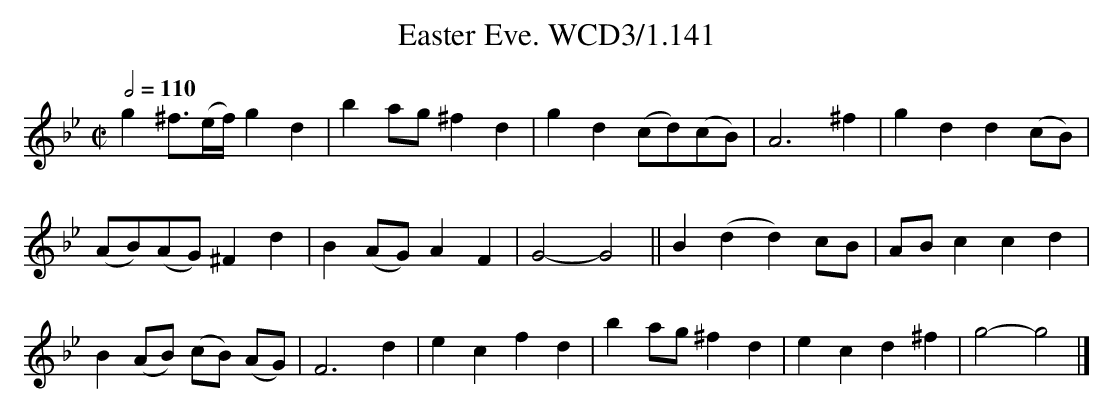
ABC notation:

X:1
T:Easter Eve. WCD3/1.141
M:C|
L:1/8
Q:1/2=110
K:Gm
g2^f>(ef/) g2d2|b2ag ^f2d2|\
g2d2 (cd)(cB)|A6^f2|g2d2 d2(cB)|
(AB)(AG) ^F2d2|B2(AG) A2F2|G4-G4||\
B2(d2 d2)cB|ABc2 c2d2|
B2(AB) (cB) (AG)|F6d2|e2c2 f2d2|\
b2ag ^f2d2|e2c2 d2^f2|g4-g4|]
